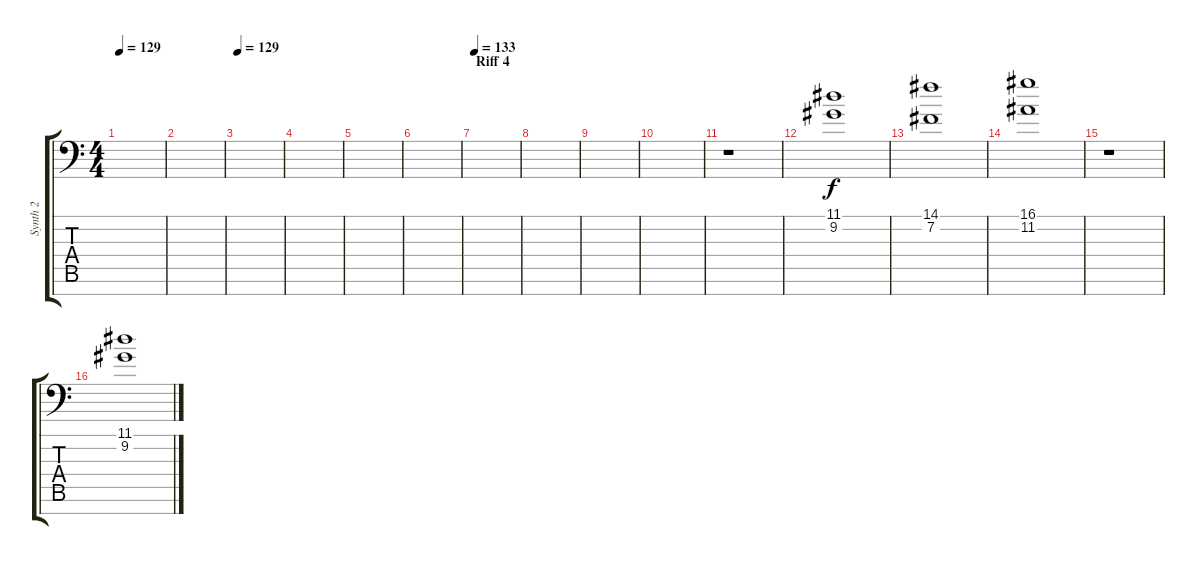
\track ("Synth 2" "Synth 2") {instrument lead4chiff}
\staff {score tabs}
\tuning (E4 B3 G3 D3 A2 E2 C-1) {hide}
\ts (4 4)
\tempo 129
\clef f4
\ks c
|
|
\tempo 129
|
|
|
|
\section ("" "Riff 4")
\tempo 133
|
|
|
|
r.1 |
(11.1 9.2).1 |
(14.1 7.2).1 |
(16.1 11.2).1 |
r.1 |
(11.1 9.2).1
